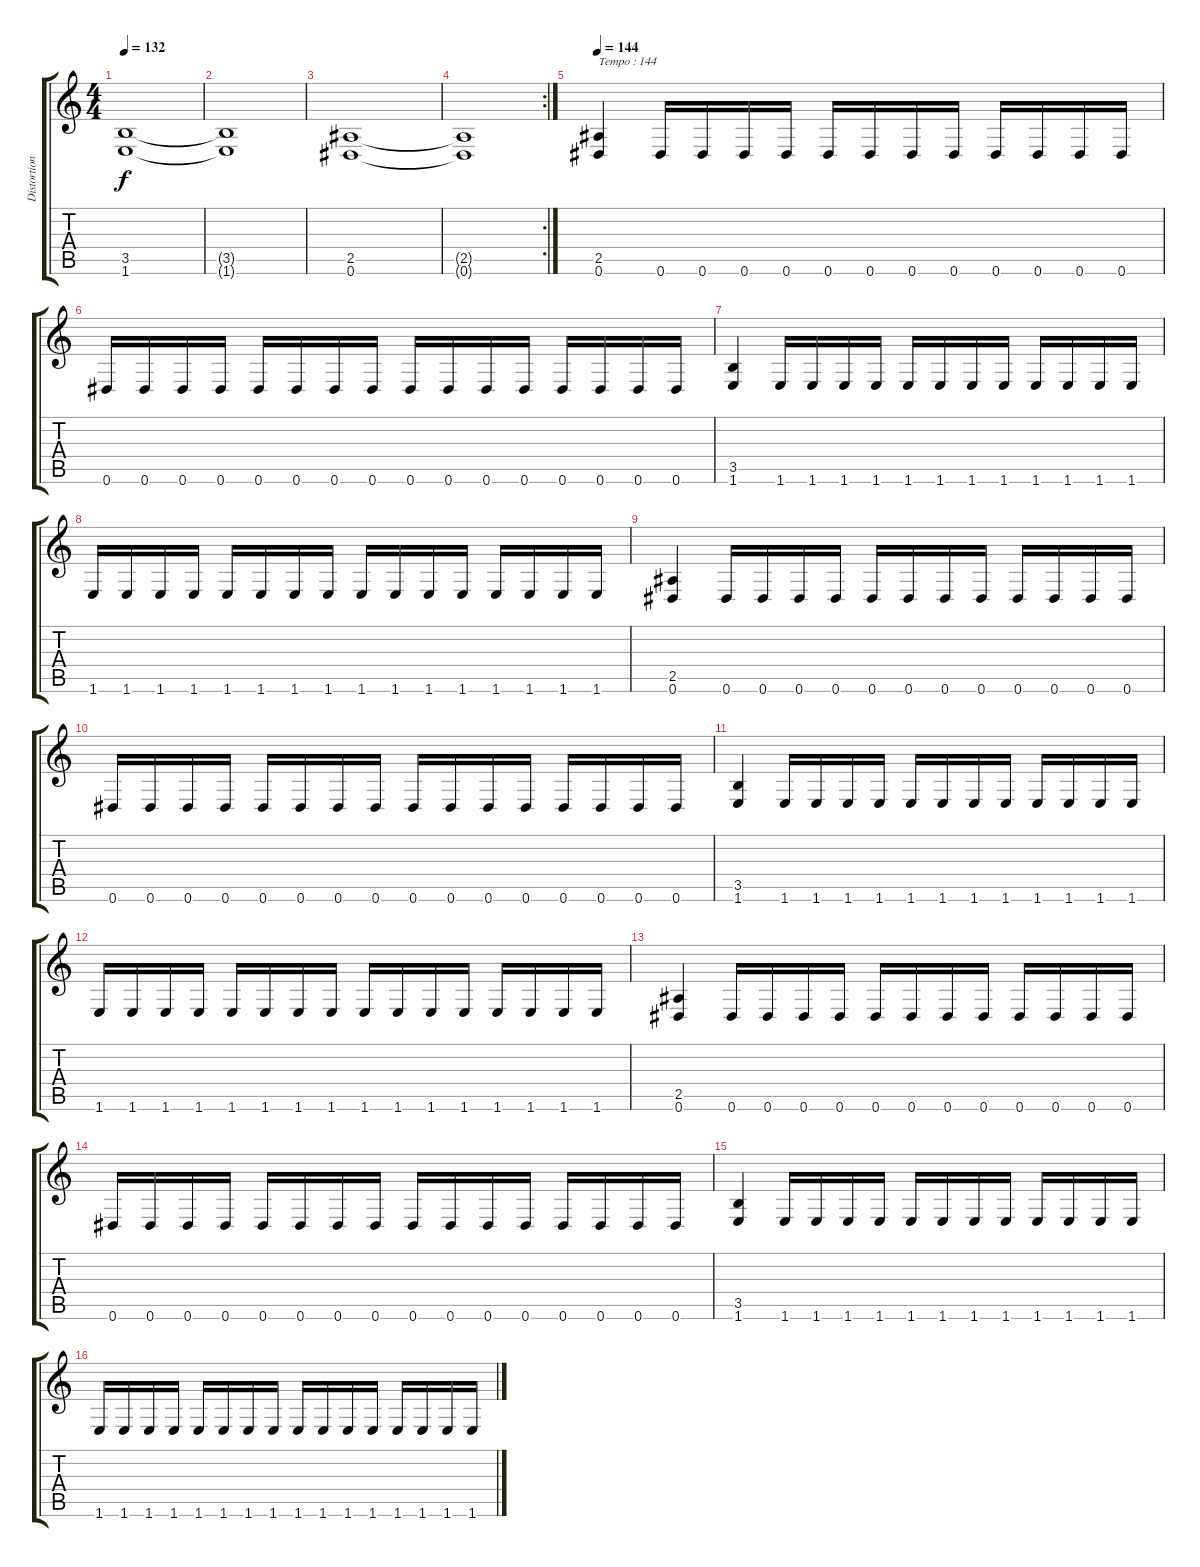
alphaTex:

\track ("Distortion Guitar I" "Distortion") {instrument distortionguitar}
\staff {score tabs}
\tuning (Eb4 Bb3 Gb3 Db3 Ab2 Eb2) {hide}
\ts (4 4)
\tempo 132
\clef g2
\ks c
(3.5 1.6).1{dy f} |
(3.5{t} 1.6{t}).1 |
(2.5 0.6).1 |
\rc 2
(2.5{t} 0.6{t}).1 |
\tempo 144
(2.5 0.6).4{txt "Tempo : 144"} 0.6.16 0.6.16 0.6.16 0.6.16 0.6.16 0.6.16 0.6.16 0.6.16 0.6.16 0.6.16 0.6.16 0.6.16 |
0.6.16 0.6.16 0.6.16 0.6.16 0.6.16 0.6.16 0.6.16 0.6.16 0.6.16 0.6.16 0.6.16 0.6.16 0.6.16 0.6.16 0.6.16 0.6.16 |
(3.5 1.6).4 1.6.16 1.6.16 1.6.16 1.6.16 1.6.16 1.6.16 1.6.16 1.6.16 1.6.16 1.6.16 1.6.16 1.6.16 |
1.6.16 1.6.16 1.6.16 1.6.16 1.6.16 1.6.16 1.6.16 1.6.16 1.6.16 1.6.16 1.6.16 1.6.16 1.6.16 1.6.16 1.6.16 1.6.16 |
(2.5 0.6).4 0.6.16 0.6.16 0.6.16 0.6.16 0.6.16 0.6.16 0.6.16 0.6.16 0.6.16 0.6.16 0.6.16 0.6.16 |
0.6.16 0.6.16 0.6.16 0.6.16 0.6.16 0.6.16 0.6.16 0.6.16 0.6.16 0.6.16 0.6.16 0.6.16 0.6.16 0.6.16 0.6.16 0.6.16 |
(3.5 1.6).4 1.6.16 1.6.16 1.6.16 1.6.16 1.6.16 1.6.16 1.6.16 1.6.16 1.6.16 1.6.16 1.6.16 1.6.16 |
1.6.16 1.6.16 1.6.16 1.6.16 1.6.16 1.6.16 1.6.16 1.6.16 1.6.16 1.6.16 1.6.16 1.6.16 1.6.16 1.6.16 1.6.16 1.6.16 |
(2.5 0.6).4 0.6.16 0.6.16 0.6.16 0.6.16 0.6.16 0.6.16 0.6.16 0.6.16 0.6.16 0.6.16 0.6.16 0.6.16 |
0.6.16 0.6.16 0.6.16 0.6.16 0.6.16 0.6.16 0.6.16 0.6.16 0.6.16 0.6.16 0.6.16 0.6.16 0.6.16 0.6.16 0.6.16 0.6.16 |
(3.5 1.6).4 1.6.16 1.6.16 1.6.16 1.6.16 1.6.16 1.6.16 1.6.16 1.6.16 1.6.16 1.6.16 1.6.16 1.6.16 |
1.6.16 1.6.16 1.6.16 1.6.16 1.6.16 1.6.16 1.6.16 1.6.16 1.6.16 1.6.16 1.6.16 1.6.16 1.6.16 1.6.16 1.6.16 1.6.16
